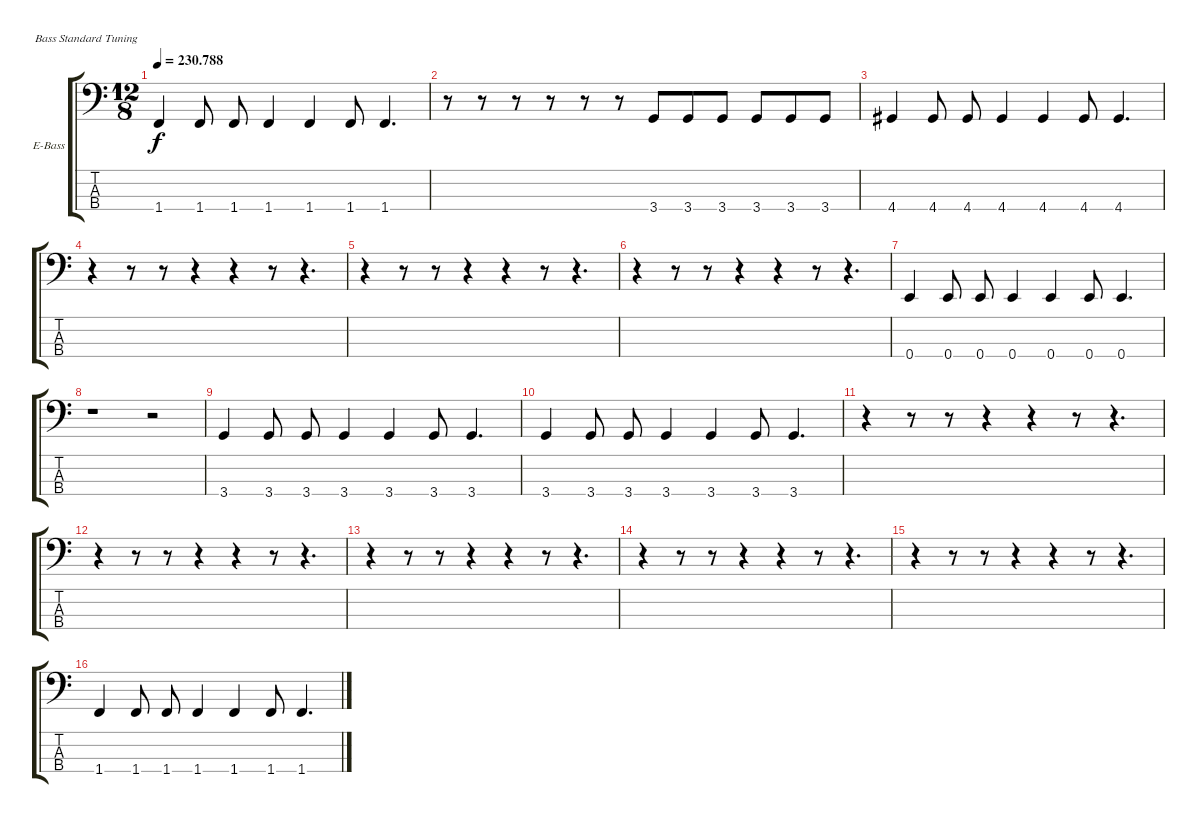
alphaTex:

\bracketExtendMode groupsimilarinstruments
\firstSystemTrackNameOrientation horizontal
\otherSystemsTrackNameOrientation horizontal
\track ("Бас" "E-Bass") {instrument electricbassfinger}
\staff {score tabs}
\tuning (G2 D2 A1 E1)
\ts (12 8)
\tempo
230.788
\accidentals auto
\clef f4
\ottava regular
\simile none
\ks c
1.4.4{dy f} 1.4.8 1.4.8 1.4.4 1.4.4 1.4.8 1.4.4{d} |
r.8 r.8 r.8 r.8 r.8 r.8 3.4.8 3.4.8 3.4.8 3.4.8 3.4.8 3.4.8 |
4.4.4 4.4.8 4.4.8 4.4.4 4.4.4 4.4.8 4.4.4{d} |
r.4 r.8 r.8 r.4 r.4 r.8 r.4{d} |
r.4 r.8 r.8 r.4 r.4 r.8 r.4{d} |
r.4 r.8 r.8 r.4 r.4 r.8 r.4{d} |
0.4.4 0.4.8 0.4.8 0.4.4 0.4.4 0.4.8 0.4.4{d} |
r.1 r.2 |
3.4.4 3.4.8 3.4.8 3.4.4 3.4.4 3.4.8 3.4.4{d} |
3.4.4 3.4.8 3.4.8 3.4.4 3.4.4 3.4.8 3.4.4{d} |
r.4 r.8 r.8 r.4 r.4 r.8 r.4{d} |
r.4 r.8 r.8 r.4 r.4 r.8 r.4{d} |
r.4 r.8 r.8 r.4 r.4 r.8 r.4{d} |
r.4 r.8 r.8 r.4 r.4 r.8 r.4{d} |
r.4 r.8 r.8 r.4 r.4 r.8 r.4{d} |
1.4.4 1.4.8 1.4.8 1.4.4 1.4.4 1.4.8 1.4.4{d}
